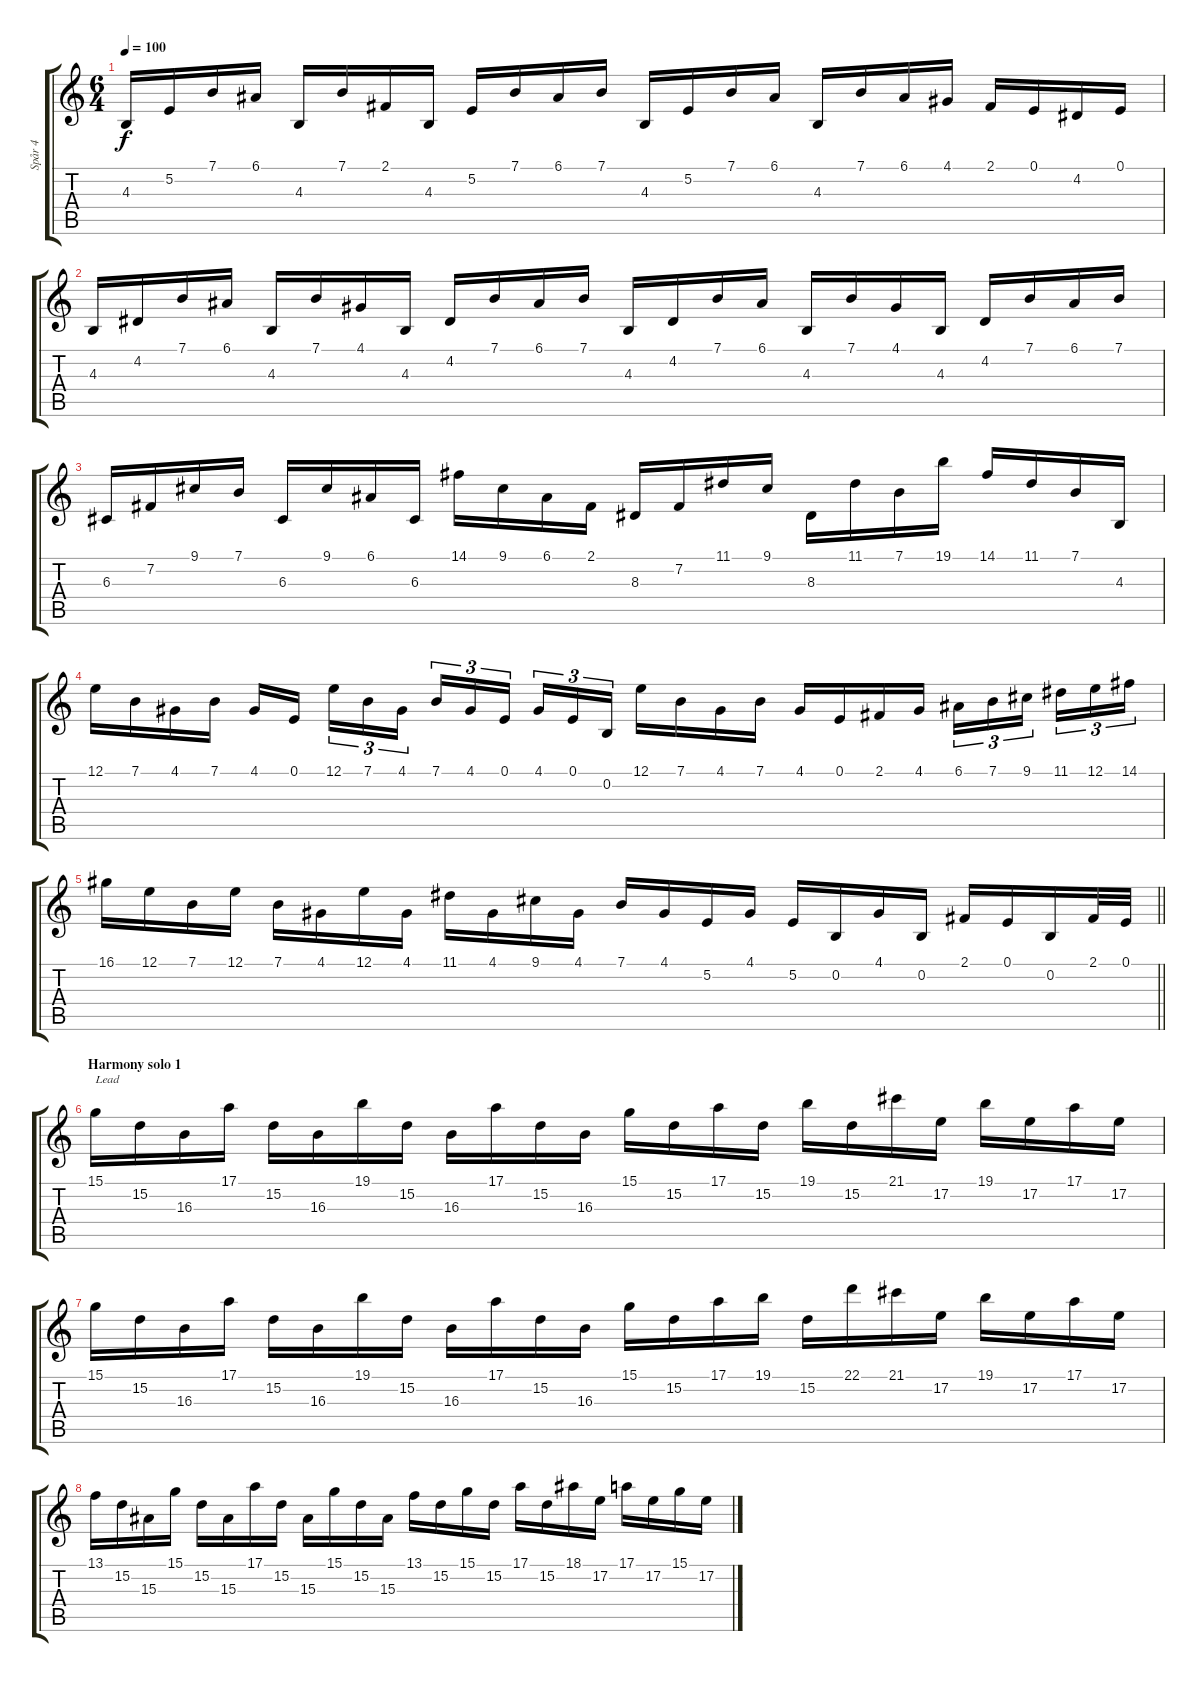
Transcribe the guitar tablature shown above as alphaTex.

\track ("Spår 4" "Spår 4") {instrument stringensemble1}
\staff {score tabs}
\tuning (E4 B3 G3 D3 A2 E2) {hide}
\ts (6 4)
\tempo 100
\clef g2
\ks c
4.3.16{dy f} 5.2.16 7.1.16 6.1.16 4.3.16 7.1.16 2.1.16 4.3.16 5.2.16 7.1.16 6.1.16 7.1.16 4.3.16 5.2.16 7.1.16 6.1.16 4.3.16 7.1.16 6.1.16 4.1.16 2.1.16 0.1.16 4.2.16 0.1.16 |
4.3.16 4.2.16 7.1.16 6.1.16 4.3.16 7.1.16 4.1.16 4.3.16 4.2.16 7.1.16 6.1.16 7.1.16 4.3.16 4.2.16 7.1.16 6.1.16 4.3.16 7.1.16 4.1.16 4.3.16 4.2.16 7.1.16 6.1.16 7.1.16 |
6.3.16 7.2.16 9.1.16 7.1.16 6.3.16 9.1.16 6.1.16 6.3.16 14.1.16 9.1.16 6.1.16 2.1.16 8.3.16 7.2.16 11.1.16 9.1.16 8.3.16 11.1.16 7.1.16 19.1.16 14.1.16 11.1.16 7.1.16 4.3.16 |
12.1.16 7.1.16 4.1.16 7.1.16 4.1.16 0.1.16{beam splitsecondary} 12.1.16{tu (3 2)} 7.1.16{tu (3 2)} 4.1.16{tu (3 2) beam splitsecondary} 7.1.16{tu (3 2)} 4.1.16{tu (3 2)} 0.1.16{tu (3 2) beam splitsecondary} 4.1.16{tu (3 2)} 0.1.16{tu (3 2)} 0.2.16{tu (3 2)} 12.1.16 7.1.16 4.1.16 7.1.16 4.1.16 0.1.16 2.1.16 4.1.16{beam splitsecondary} 6.1.16{tu (3 2)} 7.1.16{tu (3 2)} 9.1.16{tu (3 2) beam splitsecondary} 11.1.16{tu (3 2)} 12.1.16{tu (3 2)} 14.1.16{tu (3 2)} |
\barLineRight lightlight
16.1.16 12.1.16 7.1.16 12.1.16 7.1.16 4.1.16 12.1.16 4.1.16 11.1.16 4.1.16 9.1.16 4.1.16 7.1.16 4.1.16 5.2.16 4.1.16 5.2.16 0.2.16 4.1.16 0.2.16 2.1.16 0.1.16 0.2.16 2.1.32 0.1.32 |
\section ("" "Harmony solo 1")
15.1.16{txt "Lead"} 15.2.16 16.3.16 17.1.16 15.2.16 16.3.16 19.1.16 15.2.16 16.3.16 17.1.16 15.2.16 16.3.16 15.1.16 15.2.16 17.1.16 15.2.16 19.1.16 15.2.16 21.1.16 17.2.16 19.1.16 17.2.16 17.1.16 17.2.16 |
15.1.16 15.2.16 16.3.16 17.1.16 15.2.16 16.3.16 19.1.16 15.2.16 16.3.16 17.1.16 15.2.16 16.3.16 15.1.16 15.2.16 17.1.16 19.1.16 15.2.16 22.1.16 21.1.16 17.2.16 19.1.16 17.2.16 17.1.16 17.2.16 |
13.1.16 15.2.16 15.3.16 15.1.16 15.2.16 15.3.16 17.1.16 15.2.16 15.3.16 15.1.16 15.2.16 15.3.16 13.1.16 15.2.16 15.1.16 15.2.16 17.1.16 15.2.16 18.1.16 17.2.16 17.1.16 17.2.16 15.1.16 17.2.16
